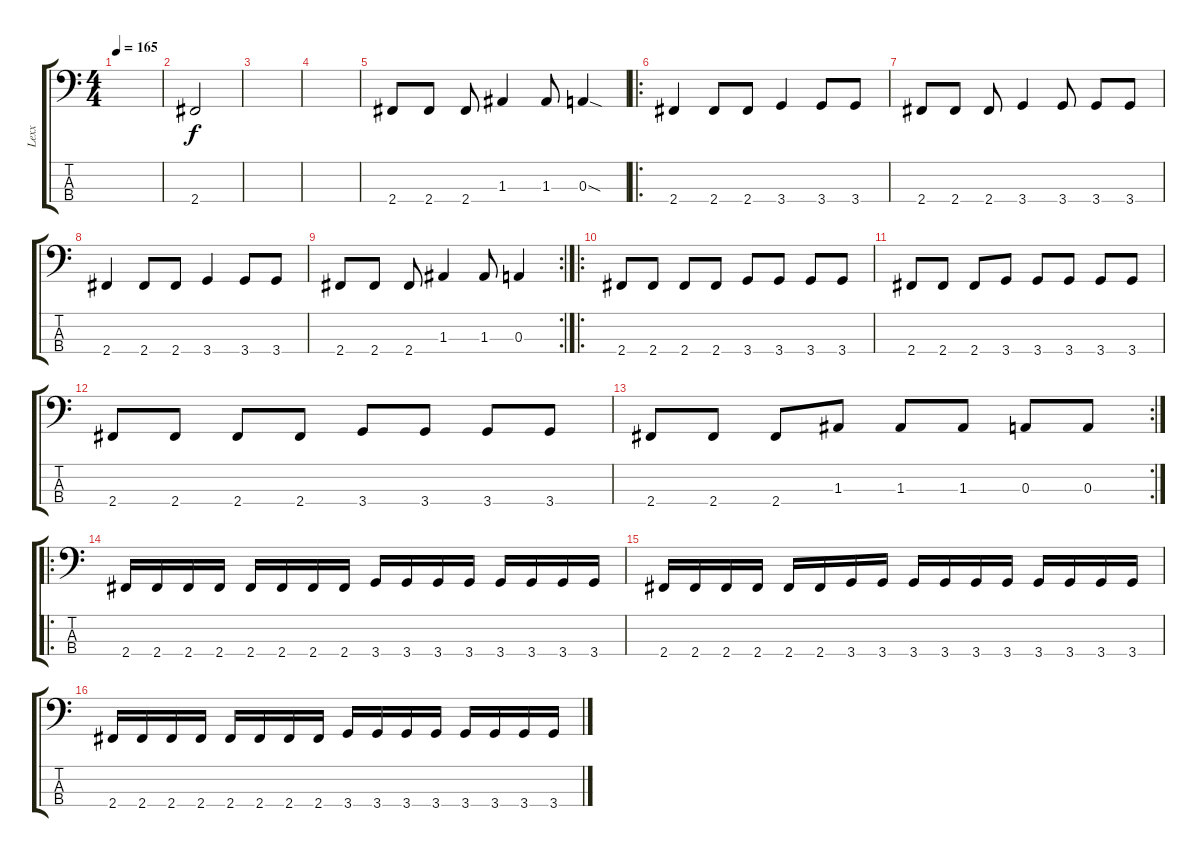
\track ("Lexx" "Lexx") {instrument electricbasspick}
\staff {score tabs}
\tuning (G2 D2 A1 E1) {hide}
\ts (4 4)
\tempo 165
\clef f4
\ks c
|
2.4.2 |
|
|
2.4.8 2.4.8 2.4.8 1.3.4 1.3.8 0.3{sod}.4 |
\ro
2.4.4 2.4.8 2.4.8 3.4.4 3.4.8 3.4.8 |
2.4.8 2.4.8 2.4.8 3.4.4 3.4.8 3.4.8 3.4.8 |
2.4.4 2.4.8 2.4.8 3.4.4 3.4.8 3.4.8 |
\rc 2
2.4.8 2.4.8 2.4.8 1.3.4 1.3.8 0.3.4 |
\ro
2.4.8 2.4.8 2.4.8 2.4.8 3.4.8 3.4.8 3.4.8 3.4.8 |
2.4.8 2.4.8 2.4.8 3.4.8 3.4.8 3.4.8 3.4.8 3.4.8 |
2.4.8 2.4.8 2.4.8 2.4.8 3.4.8 3.4.8 3.4.8 3.4.8 |
\rc 2
2.4.8 2.4.8 2.4.8 1.3.8 1.3.8 1.3.8 0.3.8 0.3.8 |
\ro
2.4.16 2.4.16 2.4.16 2.4.16 2.4.16 2.4.16 2.4.16 2.4.16 3.4.16 3.4.16 3.4.16 3.4.16 3.4.16 3.4.16 3.4.16 3.4.16 |
2.4.16 2.4.16 2.4.16 2.4.16 2.4.16 2.4.16 3.4.16 3.4.16 3.4.16 3.4.16 3.4.16 3.4.16 3.4.16 3.4.16 3.4.16 3.4.16 |
2.4.16 2.4.16 2.4.16 2.4.16 2.4.16 2.4.16 2.4.16 2.4.16 3.4.16 3.4.16 3.4.16 3.4.16 3.4.16 3.4.16 3.4.16 3.4.16
